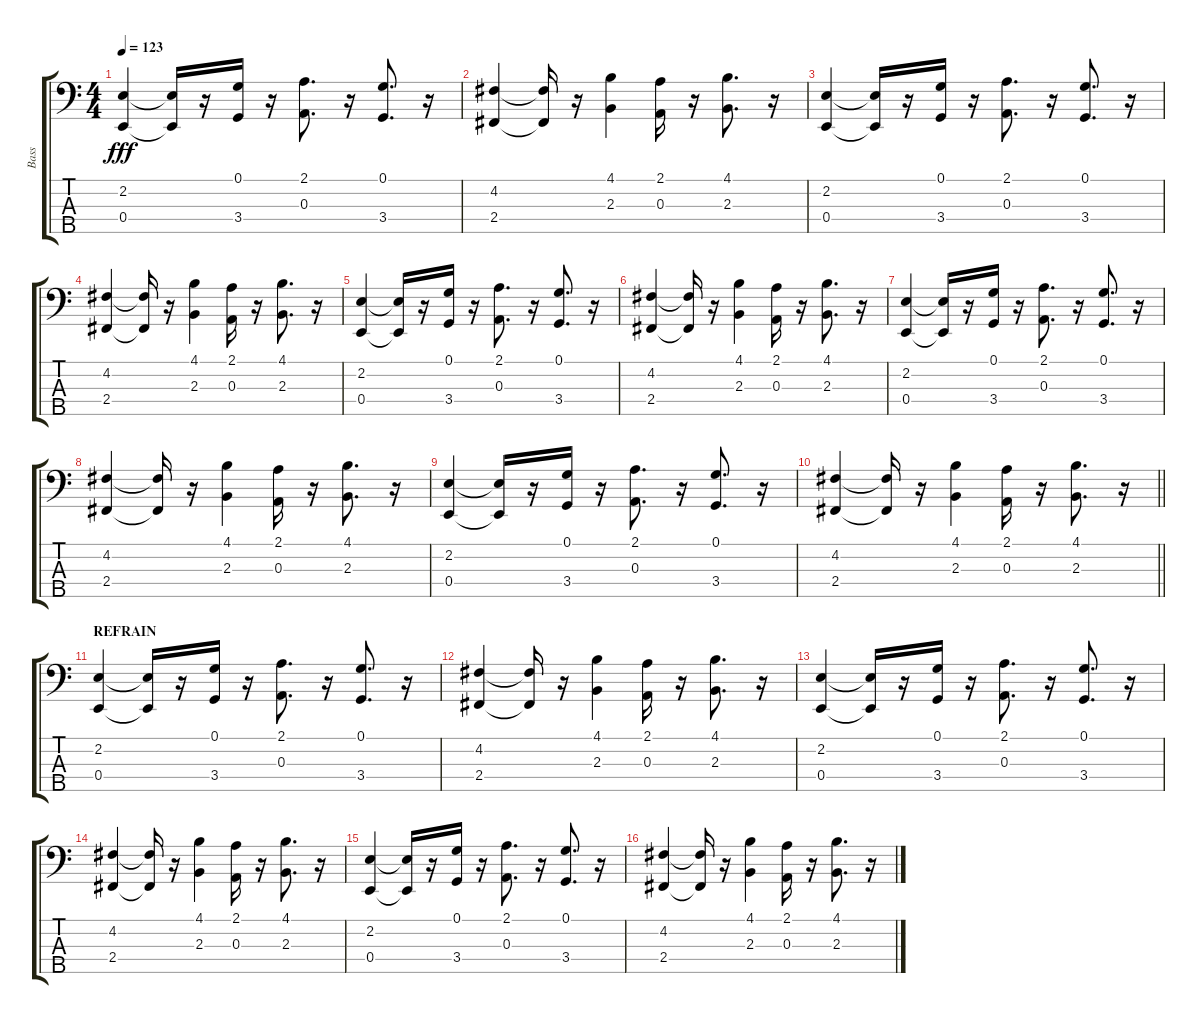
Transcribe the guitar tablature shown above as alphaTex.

\track ("Bass" "Bass") {instrument electricbassfinger}
\staff {score tabs}
\tuning (G2 D2 A1 E1 B0) {hide}
\ts (4 4)
\tempo 123
\clef f4
\ks c
(2.2 0.4).4{dy fff} (2.2{t} 0.4{t}).16 r.16 (0.1 3.4).16 r.16 (2.1 0.3).8{d} r.16 (0.1 3.4).8{d} r.16 |
(4.2 2.4).4 (4.2{t} 2.4{t}).16 r.16 (4.1 2.3).4 (2.1 0.3).16 r.16 (4.1 2.3).8{d} r.16 |
(2.2 0.4).4 (2.2{t} 0.4{t}).16 r.16 (0.1 3.4).16 r.16 (2.1 0.3).8{d} r.16 (0.1 3.4).8{d} r.16 |
(4.2 2.4).4 (4.2{t} 2.4{t}).16 r.16 (4.1 2.3).4 (2.1 0.3).16 r.16 (4.1 2.3).8{d} r.16 |
(2.2 0.4).4 (2.2{t} 0.4{t}).16 r.16 (0.1 3.4).16 r.16 (2.1 0.3).8{d} r.16 (0.1 3.4).8{d} r.16 |
(4.2 2.4).4 (4.2{t} 2.4{t}).16 r.16 (4.1 2.3).4 (2.1 0.3).16 r.16 (4.1 2.3).8{d} r.16 |
(2.2 0.4).4 (2.2{t} 0.4{t}).16 r.16 (0.1 3.4).16 r.16 (2.1 0.3).8{d} r.16 (0.1 3.4).8{d} r.16 |
(4.2 2.4).4 (4.2{t} 2.4{t}).16 r.16 (4.1 2.3).4 (2.1 0.3).16 r.16 (4.1 2.3).8{d} r.16 |
(2.2 0.4).4 (2.2{t} 0.4{t}).16 r.16 (0.1 3.4).16 r.16 (2.1 0.3).8{d} r.16 (0.1 3.4).8{d} r.16 |
\barLineRight lightlight
(4.2 2.4).4 (4.2{t} 2.4{t}).16 r.16 (4.1 2.3).4 (2.1 0.3).16 r.16 (4.1 2.3).8{d} r.16 |
\section ("" "REFRAIN")
(2.2 0.4).4 (2.2{t} 0.4{t}).16 r.16 (0.1 3.4).16 r.16 (2.1 0.3).8{d} r.16 (0.1 3.4).8{d} r.16 |
(4.2 2.4).4 (4.2{t} 2.4{t}).16 r.16 (4.1 2.3).4 (2.1 0.3).16 r.16 (4.1 2.3).8{d} r.16 |
(2.2 0.4).4 (2.2{t} 0.4{t}).16 r.16 (0.1 3.4).16 r.16 (2.1 0.3).8{d} r.16 (0.1 3.4).8{d} r.16 |
(4.2 2.4).4 (4.2{t} 2.4{t}).16 r.16 (4.1 2.3).4 (2.1 0.3).16 r.16 (4.1 2.3).8{d} r.16 |
(2.2 0.4).4 (2.2{t} 0.4{t}).16 r.16 (0.1 3.4).16 r.16 (2.1 0.3).8{d} r.16 (0.1 3.4).8{d} r.16 |
(4.2 2.4).4 (4.2{t} 2.4{t}).16 r.16 (4.1 2.3).4 (2.1 0.3).16 r.16 (4.1 2.3).8{d} r.16
